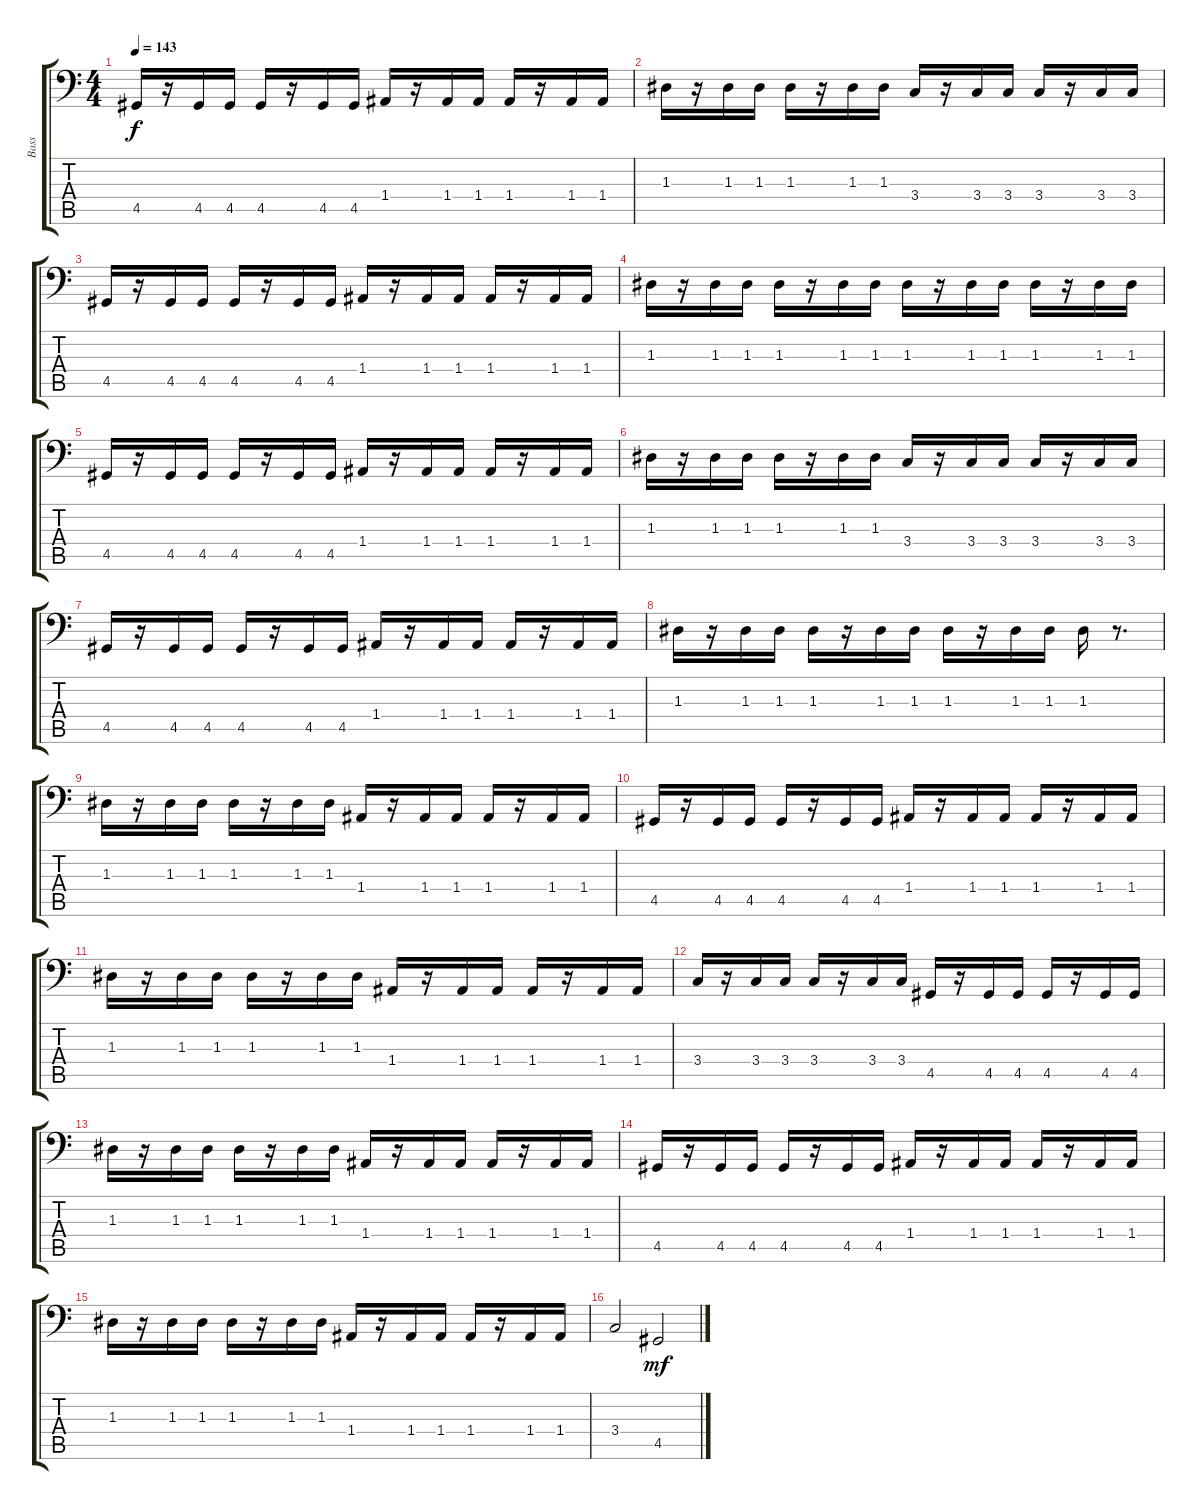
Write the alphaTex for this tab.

\track ("Bass" "Bass") {instrument synthbass1}
\staff {score tabs}
\tuning (C3 G2 D2 A1 E1 B0) {hide}
\ts (4 4)
\tempo 143
\clef f4
\ks c
4.5.16{dy f} r.16 4.5.16 4.5.16 4.5.16 r.16 4.5.16 4.5.16 1.4.16 r.16 1.4.16 1.4.16 1.4.16 r.16 1.4.16 1.4.16 |
1.3.16 r.16 1.3.16 1.3.16 1.3.16 r.16 1.3.16 1.3.16 3.4.16 r.16 3.4.16 3.4.16 3.4.16 r.16 3.4.16 3.4.16 |
4.5.16 r.16 4.5.16 4.5.16 4.5.16 r.16 4.5.16 4.5.16 1.4.16 r.16 1.4.16 1.4.16 1.4.16 r.16 1.4.16 1.4.16 |
1.3.16 r.16 1.3.16 1.3.16 1.3.16 r.16 1.3.16 1.3.16 1.3.16 r.16 1.3.16 1.3.16 1.3.16 r.16 1.3.16 1.3.16 |
4.5.16 r.16 4.5.16 4.5.16 4.5.16 r.16 4.5.16 4.5.16 1.4.16 r.16 1.4.16 1.4.16 1.4.16 r.16 1.4.16 1.4.16 |
1.3.16 r.16 1.3.16 1.3.16 1.3.16 r.16 1.3.16 1.3.16 3.4.16 r.16 3.4.16 3.4.16 3.4.16 r.16 3.4.16 3.4.16 |
4.5.16 r.16 4.5.16 4.5.16 4.5.16 r.16 4.5.16 4.5.16 1.4.16 r.16 1.4.16 1.4.16 1.4.16 r.16 1.4.16 1.4.16 |
1.3.16 r.16 1.3.16 1.3.16 1.3.16 r.16 1.3.16 1.3.16 1.3.16 r.16 1.3.16 1.3.16 1.3.16 r.8{d} |
1.3.16 r.16 1.3.16 1.3.16 1.3.16 r.16 1.3.16 1.3.16 1.4.16 r.16 1.4.16 1.4.16 1.4.16 r.16 1.4.16 1.4.16 |
4.5.16 r.16 4.5.16 4.5.16 4.5.16 r.16 4.5.16 4.5.16 1.4.16 r.16 1.4.16 1.4.16 1.4.16 r.16 1.4.16 1.4.16 |
1.3.16 r.16 1.3.16 1.3.16 1.3.16 r.16 1.3.16 1.3.16 1.4.16 r.16 1.4.16 1.4.16 1.4.16 r.16 1.4.16 1.4.16 |
3.4.16 r.16 3.4.16 3.4.16 3.4.16 r.16 3.4.16 3.4.16 4.5.16 r.16 4.5.16 4.5.16 4.5.16 r.16 4.5.16 4.5.16 |
1.3.16 r.16 1.3.16 1.3.16 1.3.16 r.16 1.3.16 1.3.16 1.4.16 r.16 1.4.16 1.4.16 1.4.16 r.16 1.4.16 1.4.16 |
4.5.16 r.16 4.5.16 4.5.16 4.5.16 r.16 4.5.16 4.5.16 1.4.16 r.16 1.4.16 1.4.16 1.4.16 r.16 1.4.16 1.4.16 |
1.3.16 r.16 1.3.16 1.3.16 1.3.16 r.16 1.3.16 1.3.16 1.4.16 r.16 1.4.16 1.4.16 1.4.16 r.16 1.4.16 1.4.16 |
3.4.2 4.5.2{dy mf}
